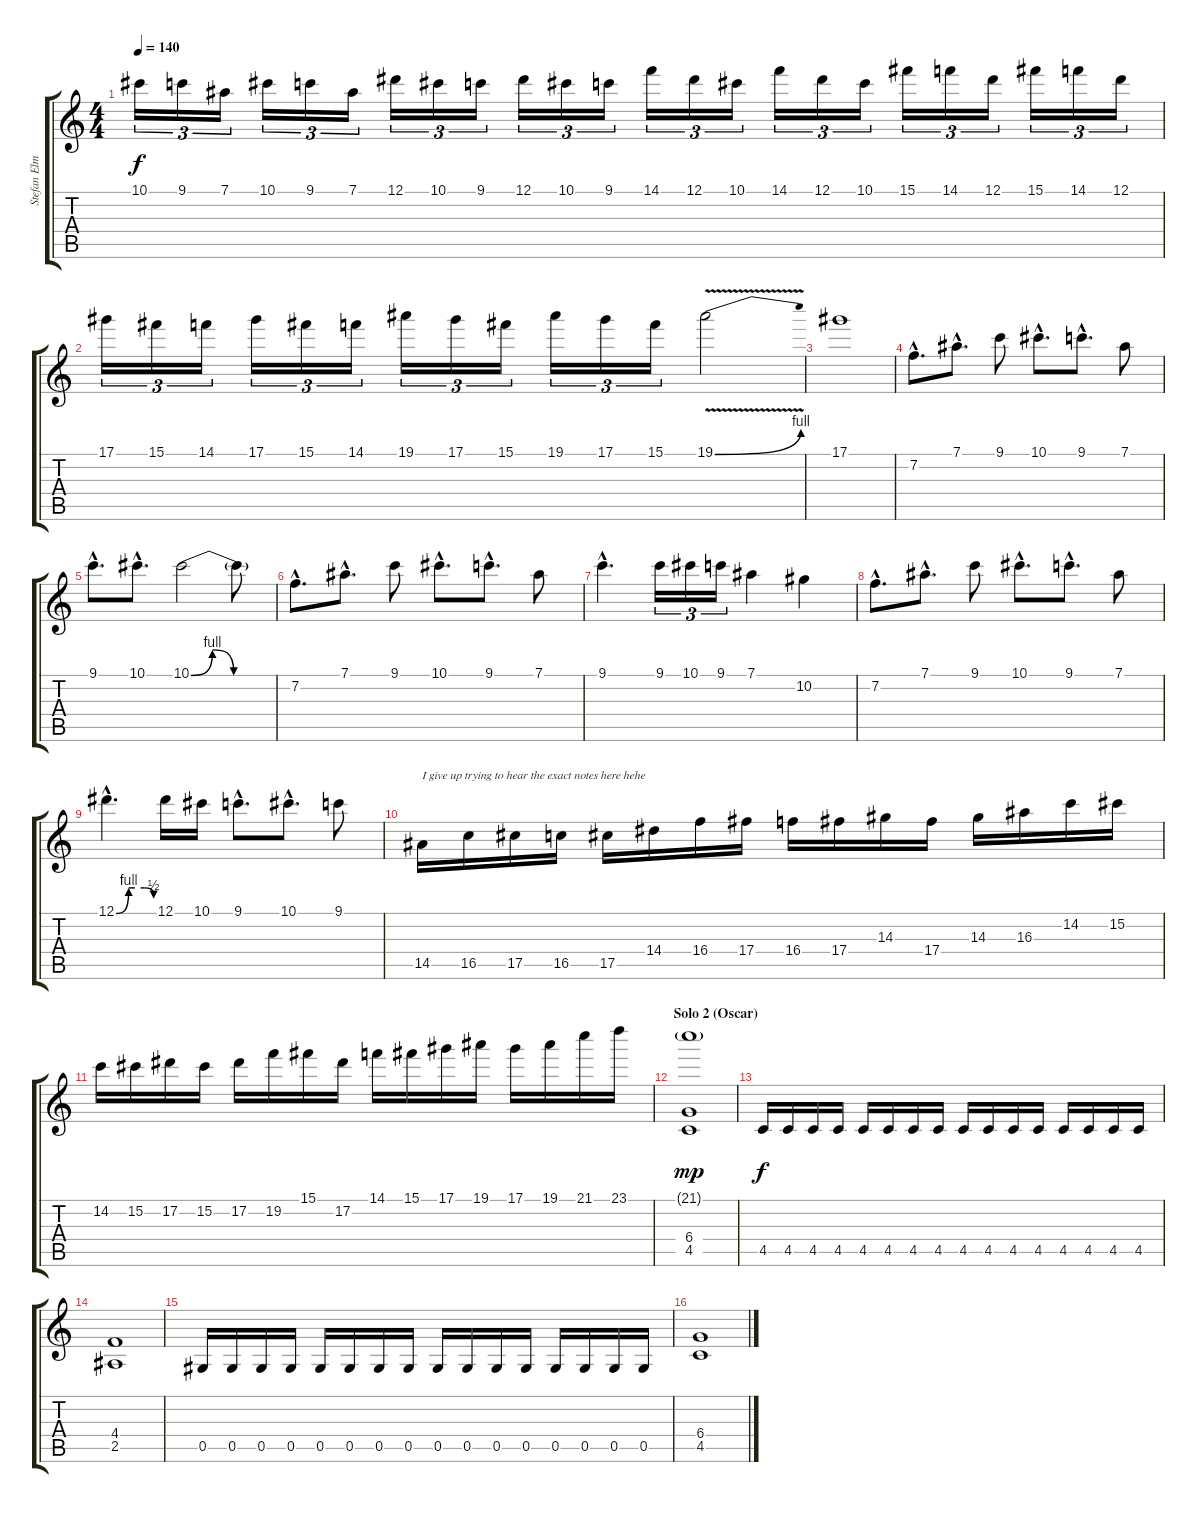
\track ("Stefan Elmgren :: Guitar 1" "Stefan Elm") {instrument overdrivenguitar}
\staff {score tabs}
\tuning (Eb4 Bb3 Gb3 Db3 Ab2 Eb2) {hide}
\ts (4 4)
\tempo 140
\clef g2
\ks c
10.1.16{tu (3 2) dy f} 9.1.16{tu (3 2)} 7.1.16{tu (3 2)} 10.1.16{tu (3 2)} 9.1.16{tu (3 2)} 7.1.16{tu (3 2)} 12.1.16{tu (3 2)} 10.1.16{tu (3 2)} 9.1.16{tu (3 2)} 12.1.16{tu (3 2)} 10.1.16{tu (3 2)} 9.1.16{tu (3 2)} 14.1.16{tu (3 2)} 12.1.16{tu (3 2)} 10.1.16{tu (3 2)} 14.1.16{tu (3 2)} 12.1.16{tu (3 2)} 10.1.16{tu (3 2)} 15.1.16{tu (3 2)} 14.1.16{tu (3 2)} 12.1.16{tu (3 2)} 15.1.16{tu (3 2)} 14.1.16{tu (3 2)} 12.1.16{tu (3 2)} |
17.1.16{tu (3 2)} 15.1.16{tu (3 2)} 14.1.16{tu (3 2)} 17.1.16{tu (3 2)} 15.1.16{tu (3 2)} 14.1.16{tu (3 2)} 19.1.16{tu (3 2)} 17.1.16{tu (3 2)} 15.1.16{tu (3 2)} 19.1.16{tu (3 2)} 17.1.16{tu (3 2)} 15.1.16{tu (3 2)} 19.1{be (bend 0 0 60 4) v}.2 |
17.1.1 |
7.2{hac}.8{d} 7.1{hac}.8{d} 9.1.8 10.1{hac}.8{d} 9.1{hac}.8{d} 7.1.8 |
9.1{hac}.8{d} 10.1{hac}.8{d} 10.1{be (custom 0 0 15 4 30 0 45 0 60 0)}.2{instrument guitarharmonics} 10.1{t}.8 |
7.2{hac}.8{d instrument overdrivenguitar} 7.1{hac}.8{d} 9.1.8 10.1{hac}.8{d} 9.1{hac}.8{d} 7.1.8 |
9.1{hac}.4{d} 9.1.16{tu (3 2)} 10.1.16{tu (3 2)} 9.1.16{tu (3 2)} 7.1.4 10.2.4 |
7.2{hac}.8{d} 7.1{hac}.8{d} 9.1.8 10.1{hac}.8{d} 9.1{hac}.8{d} 7.1.8 |
12.1{be (custom 0 0 20 4 30 4 45 4 60 2) hac}.4{d} 12.1.16 10.1.16 9.1{hac}.8{d} 10.1{hac}.8{d} 9.1.8 |
14.5.16{txt "I give up trying to hear the exact notes here hehe"} 16.5.16 17.5.16 16.5.16 17.5.16 14.4.16 16.4.16 17.4.16 16.4.16 17.4.16 14.3.16 17.4.16 14.3.16 16.3.16 14.2.16 15.2.16 |
14.2.16 15.2.16 17.2.16 15.2.16 17.2.16 19.2.16 15.1.16 17.2.16 14.1.16 15.1.16 17.1.16 19.1.16 17.1.16 19.1.16 21.1.16 23.1.16 |
\section ("" "Solo 2 (Oscar)")
(21.1{g} 6.4 4.5).1{dy mp} |
4.5.16{dy f} 4.5.16 4.5.16 4.5.16 4.5.16 4.5.16 4.5.16 4.5.16 4.5.16 4.5.16 4.5.16 4.5.16 4.5.16 4.5.16 4.5.16 4.5.16 |
(4.4 2.5).1 |
0.5.16 0.5.16 0.5.16 0.5.16 0.5.16 0.5.16 0.5.16 0.5.16 0.5.16 0.5.16 0.5.16 0.5.16 0.5.16 0.5.16 0.5.16 0.5.16 |
(6.4 4.5).1
